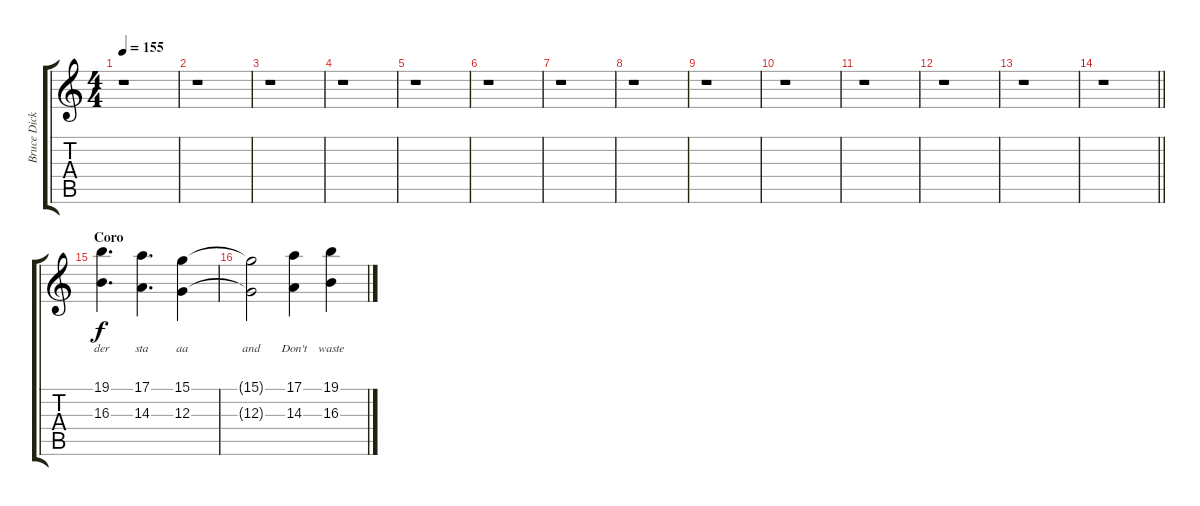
\track ("Bruce Dickinson" "Bruce Dick") {instrument lead2sawtooth}
\staff {score tabs}
\tuning (E4 B3 G3 D3 A2 E2) {hide}
\ts (4 4)
\tempo 155
\clef g2
\ks c
r.1{dy f} |
r.1 |
r.1 |
r.1 |
r.1 |
r.1 |
r.1 |
r.1 |
r.1 |
r.1 |
r.1 |
r.1 |
r.1 |
\barLineRight lightlight
r.1 |
\section ("" "Coro")
(19.1 16.3).4{d lyrics (0 "der") lyrics (1 "") lyrics (2 "") lyrics (3 "") lyrics (4 "")} (17.1 14.3).4{d lyrics (0 "sta") lyrics (1 "") lyrics (2 "") lyrics (3 "") lyrics (4 "")} (15.1 12.3).4{lyrics (0 "aa") lyrics (1 "") lyrics (2 "") lyrics (3 "") lyrics (4 "")} |
(15.1{t} 12.3{t}).2{lyrics (0 "and") lyrics (1 "") lyrics (2 "") lyrics (3 "") lyrics (4 "")} (17.1 14.3).4{lyrics (0 "Don't") lyrics (1 "") lyrics (2 "") lyrics (3 "") lyrics (4 "")} (19.1 16.3).4{lyrics (0 "waste") lyrics (1 "") lyrics (2 "") lyrics (3 "") lyrics (4 "")}
